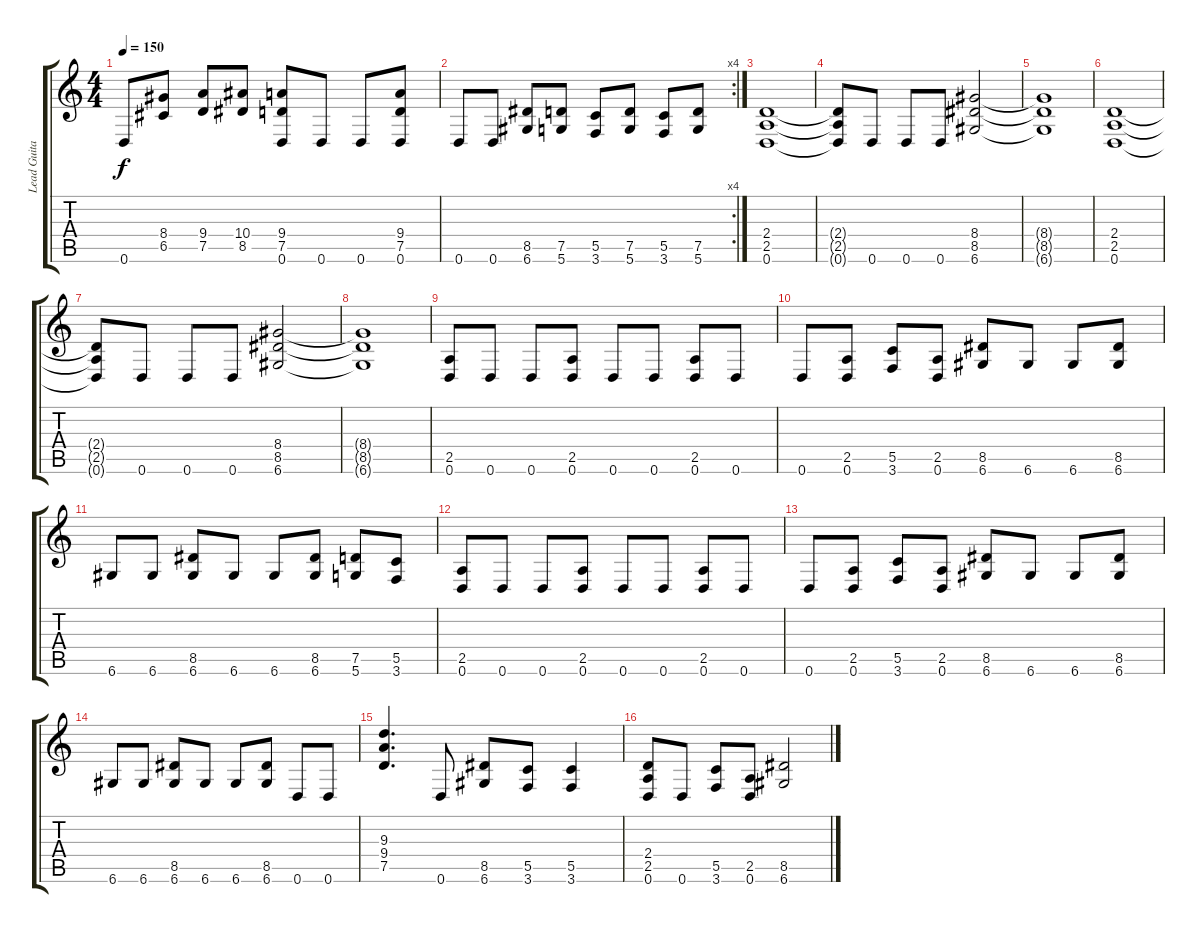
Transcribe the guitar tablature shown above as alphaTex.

\track ("Lead Guitar" "Lead Guita") {instrument distortionguitar}
\staff {score tabs}
\tuning (D4 A3 F3 C3 G2 D2) {hide}
\ts (4 4)
\tempo 150
\clef g2
\ks c
0.6.8{dy f} (8.4 6.5).8 (9.4 7.5).8 (10.4 8.5).8 (9.4 7.5 0.6).8 0.6.8 0.6.8 (9.4 7.5 0.6).8 |
\rc 4
0.6.8 0.6.8 (8.5 6.6).8 (7.5 5.6).8 (5.5 3.6).8 (7.5 5.6).8 (5.5 3.6).8 (7.5 5.6).8 |
(2.4 2.5 0.6).1 |
(2.4{t} 2.5{t} 0.6{t}).8 0.6.8 0.6.8 0.6.8 (8.4 8.5 6.6).2 |
(8.4{t} 8.5{t} 6.6{t}).1 |
(2.4 2.5 0.6).1 |
(2.4{t} 2.5{t} 0.6{t}).8 0.6.8 0.6.8 0.6.8 (8.4 8.5 6.6).2 |
(8.4{t} 8.5{t} 6.6{t}).1 |
(2.5 0.6).8 0.6.8 0.6.8 (2.5 0.6).8 0.6.8 0.6.8 (2.5 0.6).8 0.6.8 |
0.6.8 (2.5 0.6).8 (5.5 3.6).8 (2.5 0.6).8 (8.5 6.6).8 6.6.8 6.6.8 (8.5 6.6).8 |
6.6.8 6.6.8 (8.5 6.6).8 6.6.8 6.6.8 (8.5 6.6).8 (7.5 5.6).8 (5.5 3.6).8 |
(2.5 0.6).8 0.6.8 0.6.8 (2.5 0.6).8 0.6.8 0.6.8 (2.5 0.6).8 0.6.8 |
0.6.8 (2.5 0.6).8 (5.5 3.6).8 (2.5 0.6).8 (8.5 6.6).8 6.6.8 6.6.8 (8.5 6.6).8 |
6.6.8 6.6.8 (8.5 6.6).8 6.6.8 6.6.8 (8.5 6.6).8 0.6.8 0.6.8 |
(9.3 9.4 7.5).4{d} 0.6.8 (8.5 6.6).8 (5.5 3.6).8 (5.5 3.6).4 |
(2.4 2.5 0.6).8 0.6.8 (5.5 3.6).8 (2.5 0.6).8 (8.5 6.6).2
